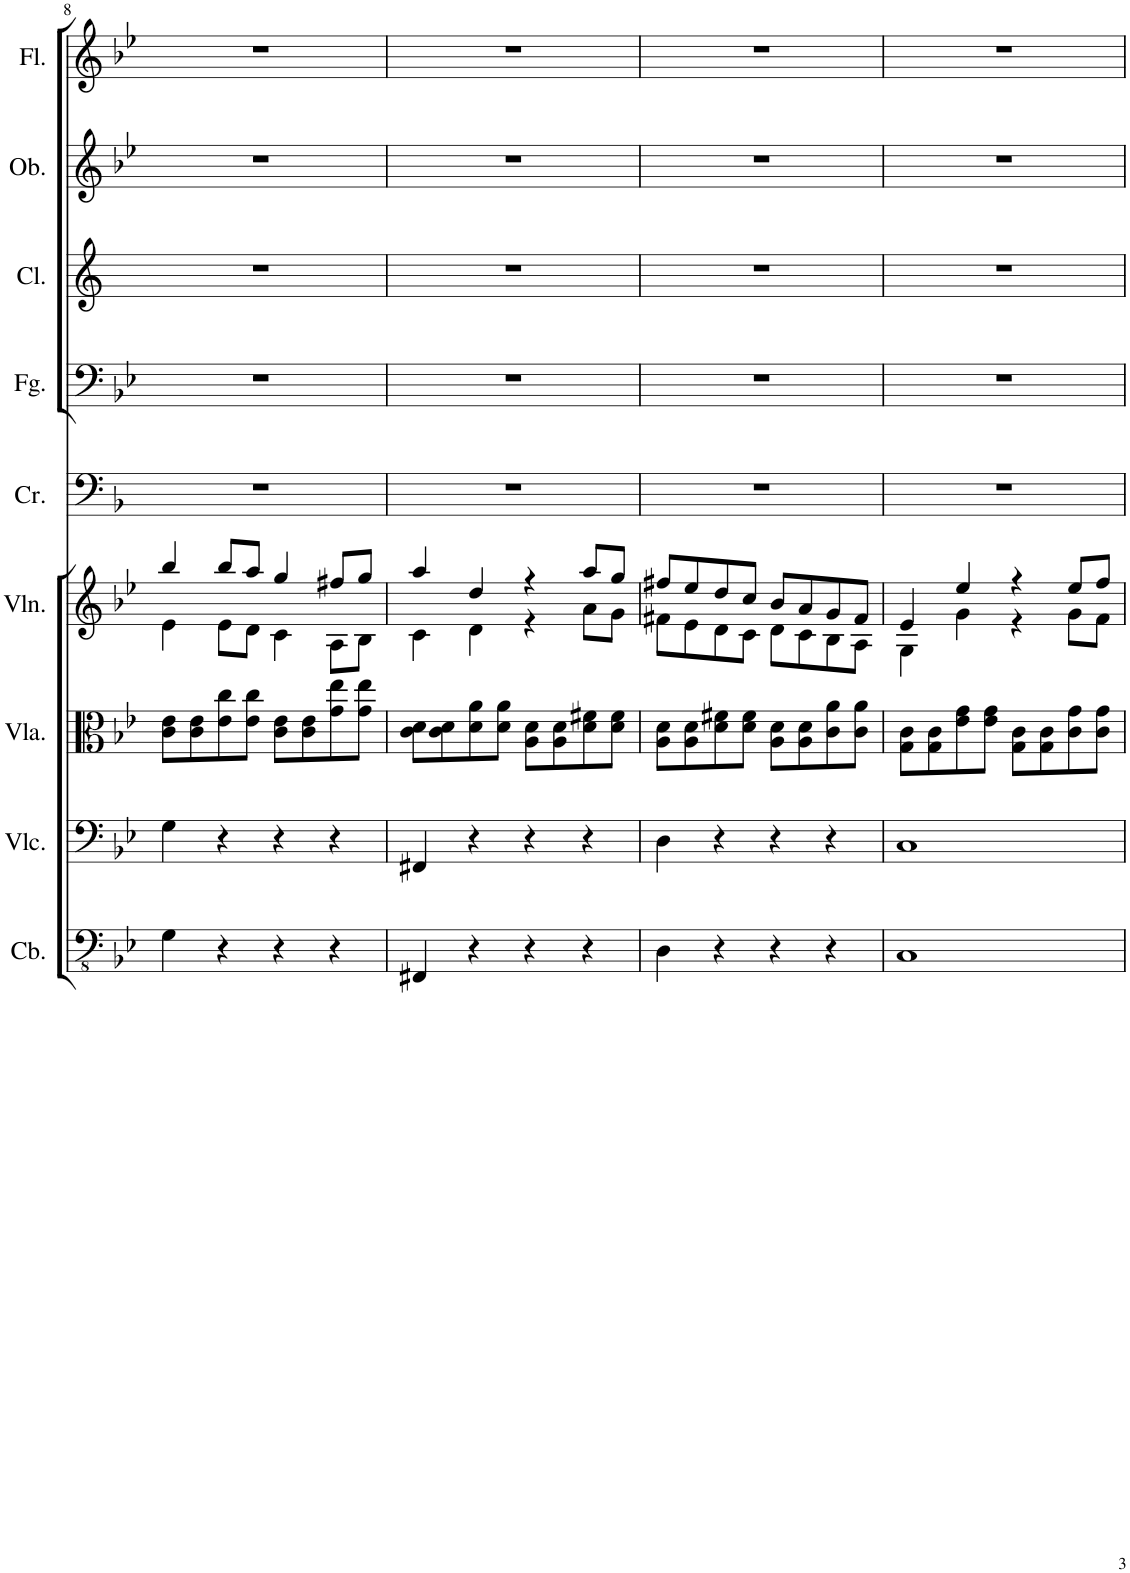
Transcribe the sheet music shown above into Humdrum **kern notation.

**kern	**kern	**kern	**kern	**kern	**kern	**kern	**kern	**kern
*part9	*part8	*part7	*part6	*part5	*part4	*part3	*part2	*part1
*staff9	*staff8	*staff7	*staff6	*staff5	*staff4	*staff3	*staff2	*staff1
*I"Contrebasse	*I"Violoncello	*I"Viola	*I"Violino	*I"Corno in Fa	*I"Fagotto	*I"Clarinetto Soprano in Sib	*I"Oboe	*I"Flauto in Do
*I'Cb.	*I'Vlc.	*I'Vla.	*I'Vln.	*I'Cr.	*I'Fg.	*I'Cl.	*I'Ob.	*I'Fl.
!!LO:PB:g=z
*clefFv4	*clefF4	*clefC3	*clefG2	*clefF4	*clefF4	*clefG2	*clefG2	*clefG2
*Trd7c12	*	*	*	*Trd4c7	*	*Trd1c2	*	*
*k[b-e-]	*k[b-e-]	*k[b-e-]	*k[b-e-]	*k[b-]	*k[b-e-]	*k[]	*k[b-e-]	*k[b-e-]
*M2/2	*M2/2	*M2/2	*M2/2	*M2/2	*M2/2	*M2/2	*M2/2	*M2/2
=8	=8	=8	=8	=8	=8	=8	=8	=8
*	*	*	*^	*	*	*	*	*
4GG\	4G\	8c\ 8e-\L	4bb-/	4e-\	1r	1r	1r	1r	1r
.	.	8c\ 8e-\	.	.	.	.	.	.	.
4r	4r	8e-\ 8cc\	8bb-/L	8e-\L	.	.	.	.	.
.	.	8e-\ 8cc\J	8aa/J	8d\J	.	.	.	.	.
4r	4r	8c\ 8e-\L	4gg/	4c\	.	.	.	.	.
.	.	8c\ 8e-\	.	.	.	.	.	.	.
4r	4r	8g\ 8ee-\	8ff#X/L	8A\L	.	.	.	.	.
.	.	8g\ 8ee-\J	8gg/J	8B-\J	.	.	.	.	.
=9	=9	=9	=9	=9	=9	=9	=9	=9	=9
4FFF#X/	4FF#X/	8c\ 8d\L	4aa/	4c\	1r	1r	1r	1r	1r
.	.	8c\ 8d\	.	.	.	.	.	.	.
4r	4r	8d\ 8a\	4dd/	4d\	.	.	.	.	.
.	.	8d\ 8a\J	.	.	.	.	.	.	.
4r	4r	8A\ 8d\L	4r	4r	.	.	.	.	.
.	.	8A\ 8d\	.	.	.	.	.	.	.
4r	4r	8d\ 8f#X\	8aa/L	8a\L	.	.	.	.	.
.	.	8d\ 8f#\J	8gg/J	8g\J	.	.	.	.	.
=10	=10	=10	=10	=10	=10	=10	=10	=10	=10
4DD\	4D\	8A\ 8d\L	8ff#X/L	8f#X\L	1r	1r	1r	1r	1r
.	.	8A\ 8d\	8ee-/	8e-\	.	.	.	.	.
4r	4r	8d\ 8f#X\	8dd/	8d\	.	.	.	.	.
.	.	8d\ 8f#\J	8cc/J	8c\J	.	.	.	.	.
4r	4r	8A\ 8d\L	8b-/L	8d\L	.	.	.	.	.
.	.	8A\ 8d\	8a/	8c\	.	.	.	.	.
4r	4r	8c\ 8a\	8g/	8B-\	.	.	.	.	.
.	.	8c\ 8a\J	8f#/J	8A\J	.	.	.	.	.
=11	=11	=11	=11	=11	=11	=11	=11	=11	=11
1CC	1C	8G\ 8c\L	4e-/	4G\	1r	1r	1r	1r	1r
.	.	8G\ 8c\	.	.	.	.	.	.	.
.	.	8e-\ 8g\	4ee-/	4g\	.	.	.	.	.
.	.	8e-\ 8g\J	.	.	.	.	.	.	.
.	.	8G\ 8c\L	4r	4r	.	.	.	.	.
.	.	8G\ 8c\	.	.	.	.	.	.	.
.	.	8c\ 8g\	8ee-/L	8g\L	.	.	.	.	.
.	.	8c\ 8g\J	8ff/J	8f\J	.	.	.	.	.
*	*	*	*v	*v	*	*	*	*	*
=	=	=	=	=	=	=	=	=
*-	*-	*-	*-	*-	*-	*-	*-	*-
